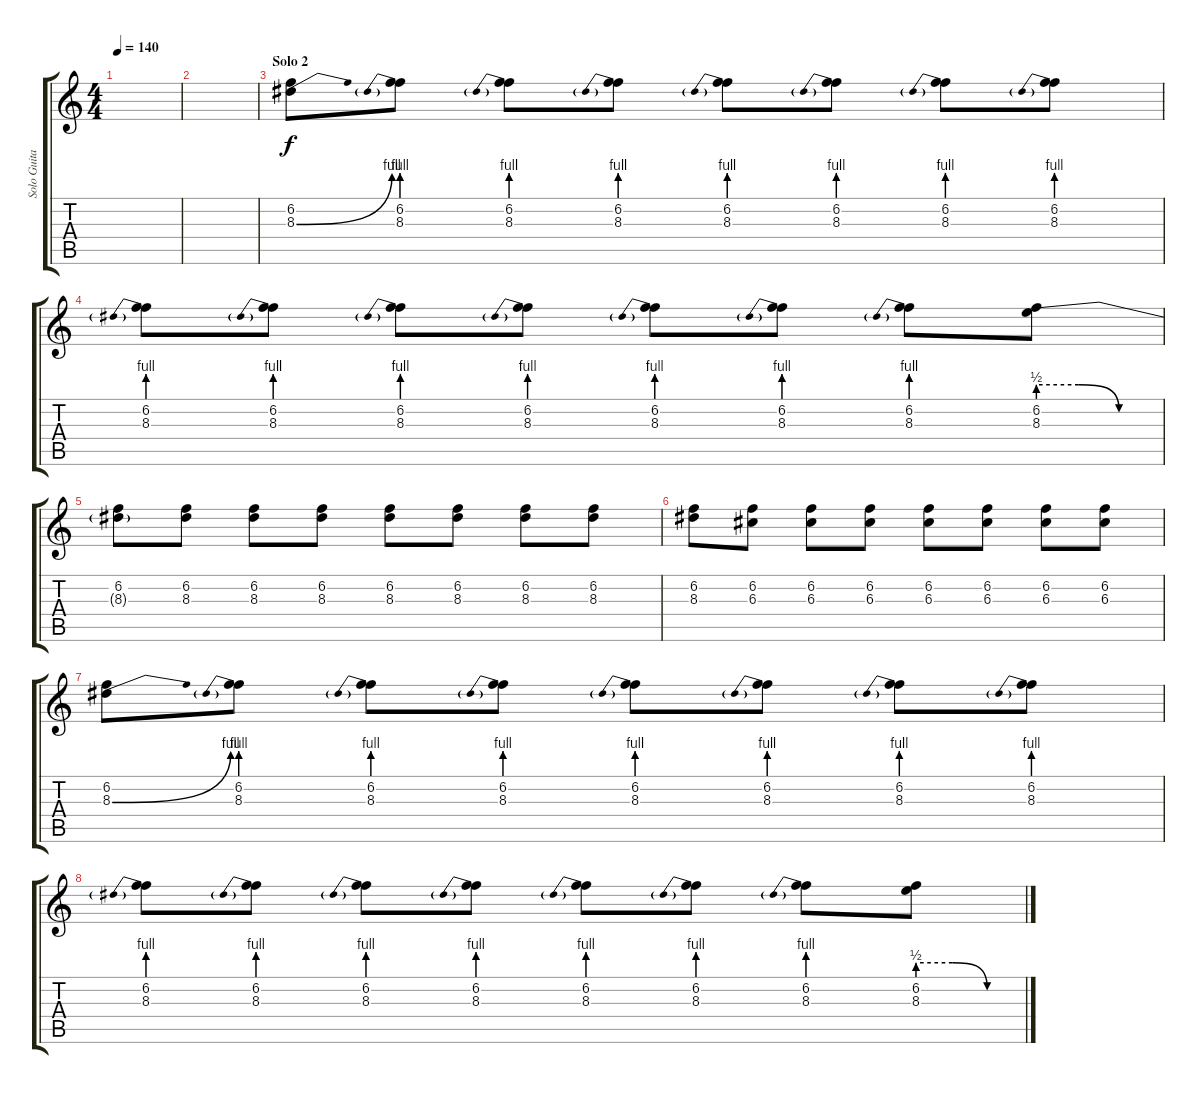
\track ("Solo Guitar" "Solo Guita") {instrument distortionguitar}
\staff {score tabs}
\tuning (E4 B3 G3 D3 A2 E2) {hide}
\ts (4 4)
\tempo 140
\clef g2
\ks c
|
|
\section ("" "Solo 2")
(6.2 8.3{be (bend 0 0 60 4)}).8{volume 10 balance 9} (6.2 8.3{be (prebend 0 4 60 4)}).8 (6.2 8.3{be (prebend 0 4 60 4)}).8 (6.2 8.3{be (prebend 0 4 60 4)}).8 (6.2 8.3{be (prebend 0 4 60 4)}).8 (6.2 8.3{be (prebend 0 4 60 4)}).8 (6.2 8.3{be (prebend 0 4 60 4)}).8 (6.2 8.3{be (prebend 0 4 60 4)}).8 |
(6.2 8.3{be (prebend 0 4 60 4)}).8 (6.2 8.3{be (prebend 0 4 60 4)}).8 (6.2 8.3{be (prebend 0 4 60 4)}).8 (6.2 8.3{be (prebend 0 4 60 4)}).8 (6.2 8.3{be (prebend 0 4 60 4)}).8 (6.2 8.3{be (prebend 0 4 60 4)}).8 (6.2 8.3{be (prebend 0 4 60 4)}).8 (6.2 8.3{be (custom 0 2 20 2 40 0 60 0)}).8 |
(6.2 8.3{t}).8 (6.2 8.3).8 (6.2 8.3).8 (6.2 8.3).8 (6.2 8.3).8 (6.2 8.3).8 (6.2 8.3).8 (6.2 8.3).8 |
(6.2 8.3).8 (6.2 6.3).8 (6.2 6.3).8 (6.2 6.3).8 (6.2 6.3).8 (6.2 6.3).8 (6.2 6.3).8 (6.2 6.3).8 |
(6.2 8.3{be (bend 0 0 60 4)}).8 (6.2 8.3{be (prebend 0 4 60 4)}).8 (6.2 8.3{be (prebend 0 4 60 4)}).8 (6.2 8.3{be (prebend 0 4 60 4)}).8 (6.2 8.3{be (prebend 0 4 60 4)}).8 (6.2 8.3{be (prebend 0 4 60 4)}).8 (6.2 8.3{be (prebend 0 4 60 4)}).8 (6.2 8.3{be (prebend 0 4 60 4)}).8 |
(6.2 8.3{be (prebend 0 4 60 4)}).8 (6.2 8.3{be (prebend 0 4 60 4)}).8 (6.2 8.3{be (prebend 0 4 60 4)}).8 (6.2 8.3{be (prebend 0 4 60 4)}).8 (6.2 8.3{be (prebend 0 4 60 4)}).8 (6.2 8.3{be (prebend 0 4 60 4)}).8 (6.2 8.3{be (prebend 0 4 60 4)}).8 (6.2 8.3{be (custom 0 2 20 2 40 0 60 0)}).8
